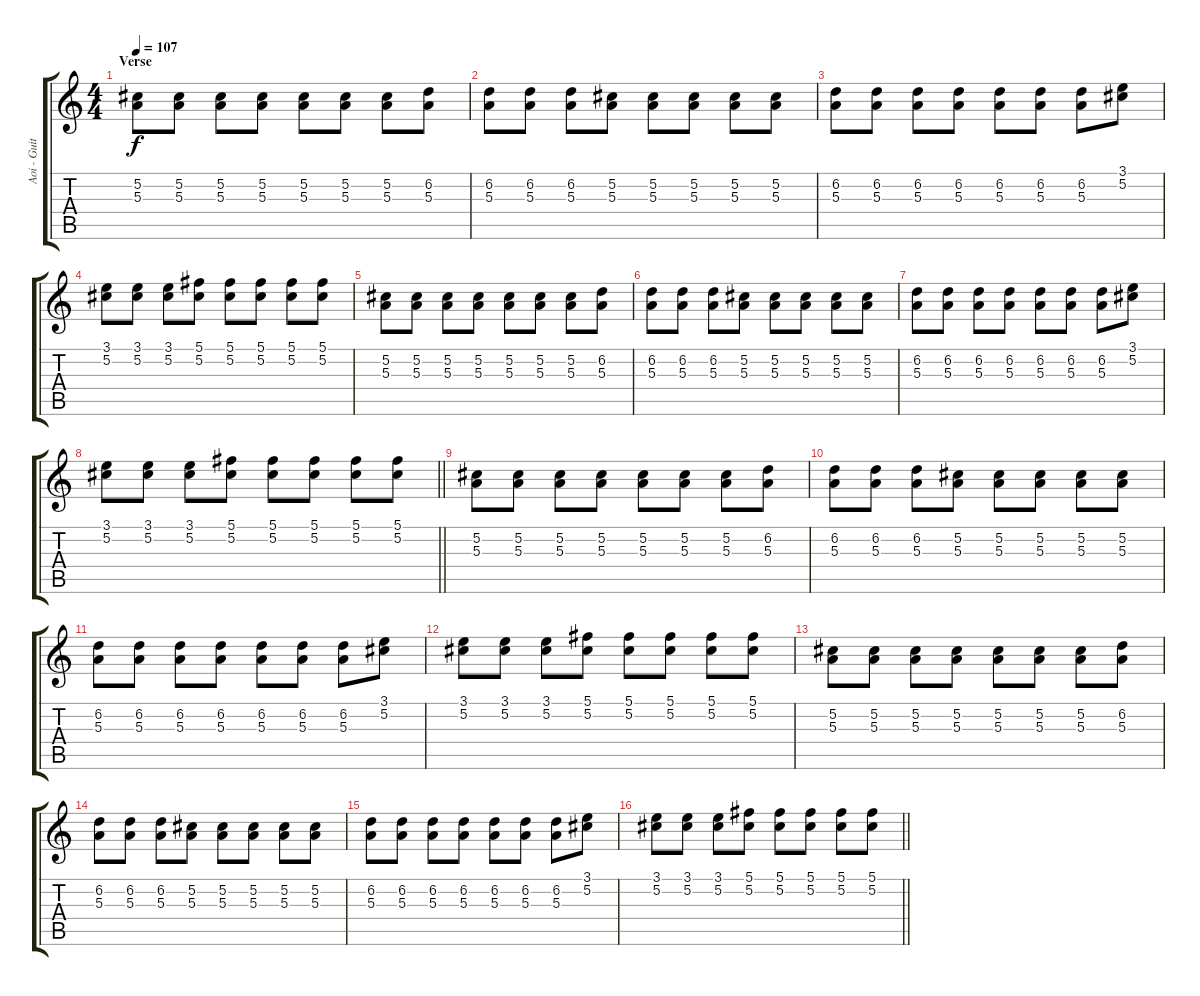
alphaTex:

\track ("Aoi - Guitar 2" "Aoi - Guit") {instrument distortionguitar}
\staff {score tabs}
\tuning (Db4 Ab3 E3 B2 Gb2 B1) {hide}
\ts (4 4)
\section ("" "Verse")
\tempo 107
\clef g2
\ks c
(5.2 5.3).8{dy f} (5.2 5.3).8 (5.2 5.3).8 (5.2 5.3).8 (5.2 5.3).8 (5.2 5.3).8 (5.2 5.3).8 (6.2 5.3).8 |
(6.2 5.3).8 (6.2 5.3).8 (6.2 5.3).8 (5.2 5.3).8 (5.2 5.3).8 (5.2 5.3).8 (5.2 5.3).8 (5.2 5.3).8 |
(6.2 5.3).8 (6.2 5.3).8 (6.2 5.3).8 (6.2 5.3).8 (6.2 5.3).8 (6.2 5.3).8 (6.2 5.3).8 (3.1 5.2).8 |
(3.1 5.2).8 (3.1 5.2).8 (3.1 5.2).8 (5.1 5.2).8 (5.1 5.2).8 (5.1 5.2).8 (5.1 5.2).8 (5.1 5.2).8 |
(5.2 5.3).8 (5.2 5.3).8 (5.2 5.3).8 (5.2 5.3).8 (5.2 5.3).8 (5.2 5.3).8 (5.2 5.3).8 (6.2 5.3).8 |
(6.2 5.3).8 (6.2 5.3).8 (6.2 5.3).8 (5.2 5.3).8 (5.2 5.3).8 (5.2 5.3).8 (5.2 5.3).8 (5.2 5.3).8 |
(6.2 5.3).8 (6.2 5.3).8 (6.2 5.3).8 (6.2 5.3).8 (6.2 5.3).8 (6.2 5.3).8 (6.2 5.3).8 (3.1 5.2).8 |
\barLineRight lightlight
(3.1 5.2).8 (3.1 5.2).8 (3.1 5.2).8 (5.1 5.2).8 (5.1 5.2).8 (5.1 5.2).8 (5.1 5.2).8 (5.1 5.2).8 |
\section ("" "")
(5.2 5.3).8 (5.2 5.3).8 (5.2 5.3).8 (5.2 5.3).8 (5.2 5.3).8 (5.2 5.3).8 (5.2 5.3).8 (6.2 5.3).8 |
(6.2 5.3).8 (6.2 5.3).8 (6.2 5.3).8 (5.2 5.3).8 (5.2 5.3).8 (5.2 5.3).8 (5.2 5.3).8 (5.2 5.3).8 |
(6.2 5.3).8 (6.2 5.3).8 (6.2 5.3).8 (6.2 5.3).8 (6.2 5.3).8 (6.2 5.3).8 (6.2 5.3).8 (3.1 5.2).8 |
(3.1 5.2).8 (3.1 5.2).8 (3.1 5.2).8 (5.1 5.2).8 (5.1 5.2).8 (5.1 5.2).8 (5.1 5.2).8 (5.1 5.2).8 |
(5.2 5.3).8 (5.2 5.3).8 (5.2 5.3).8 (5.2 5.3).8 (5.2 5.3).8 (5.2 5.3).8 (5.2 5.3).8 (6.2 5.3).8 |
(6.2 5.3).8 (6.2 5.3).8 (6.2 5.3).8 (5.2 5.3).8 (5.2 5.3).8 (5.2 5.3).8 (5.2 5.3).8 (5.2 5.3).8 |
(6.2 5.3).8 (6.2 5.3).8 (6.2 5.3).8 (6.2 5.3).8 (6.2 5.3).8 (6.2 5.3).8 (6.2 5.3).8 (3.1 5.2).8 |
\barLineRight lightlight
(3.1 5.2).8 (3.1 5.2).8 (3.1 5.2).8 (5.1 5.2).8 (5.1 5.2).8 (5.1 5.2).8 (5.1 5.2).8 (5.1 5.2).8
